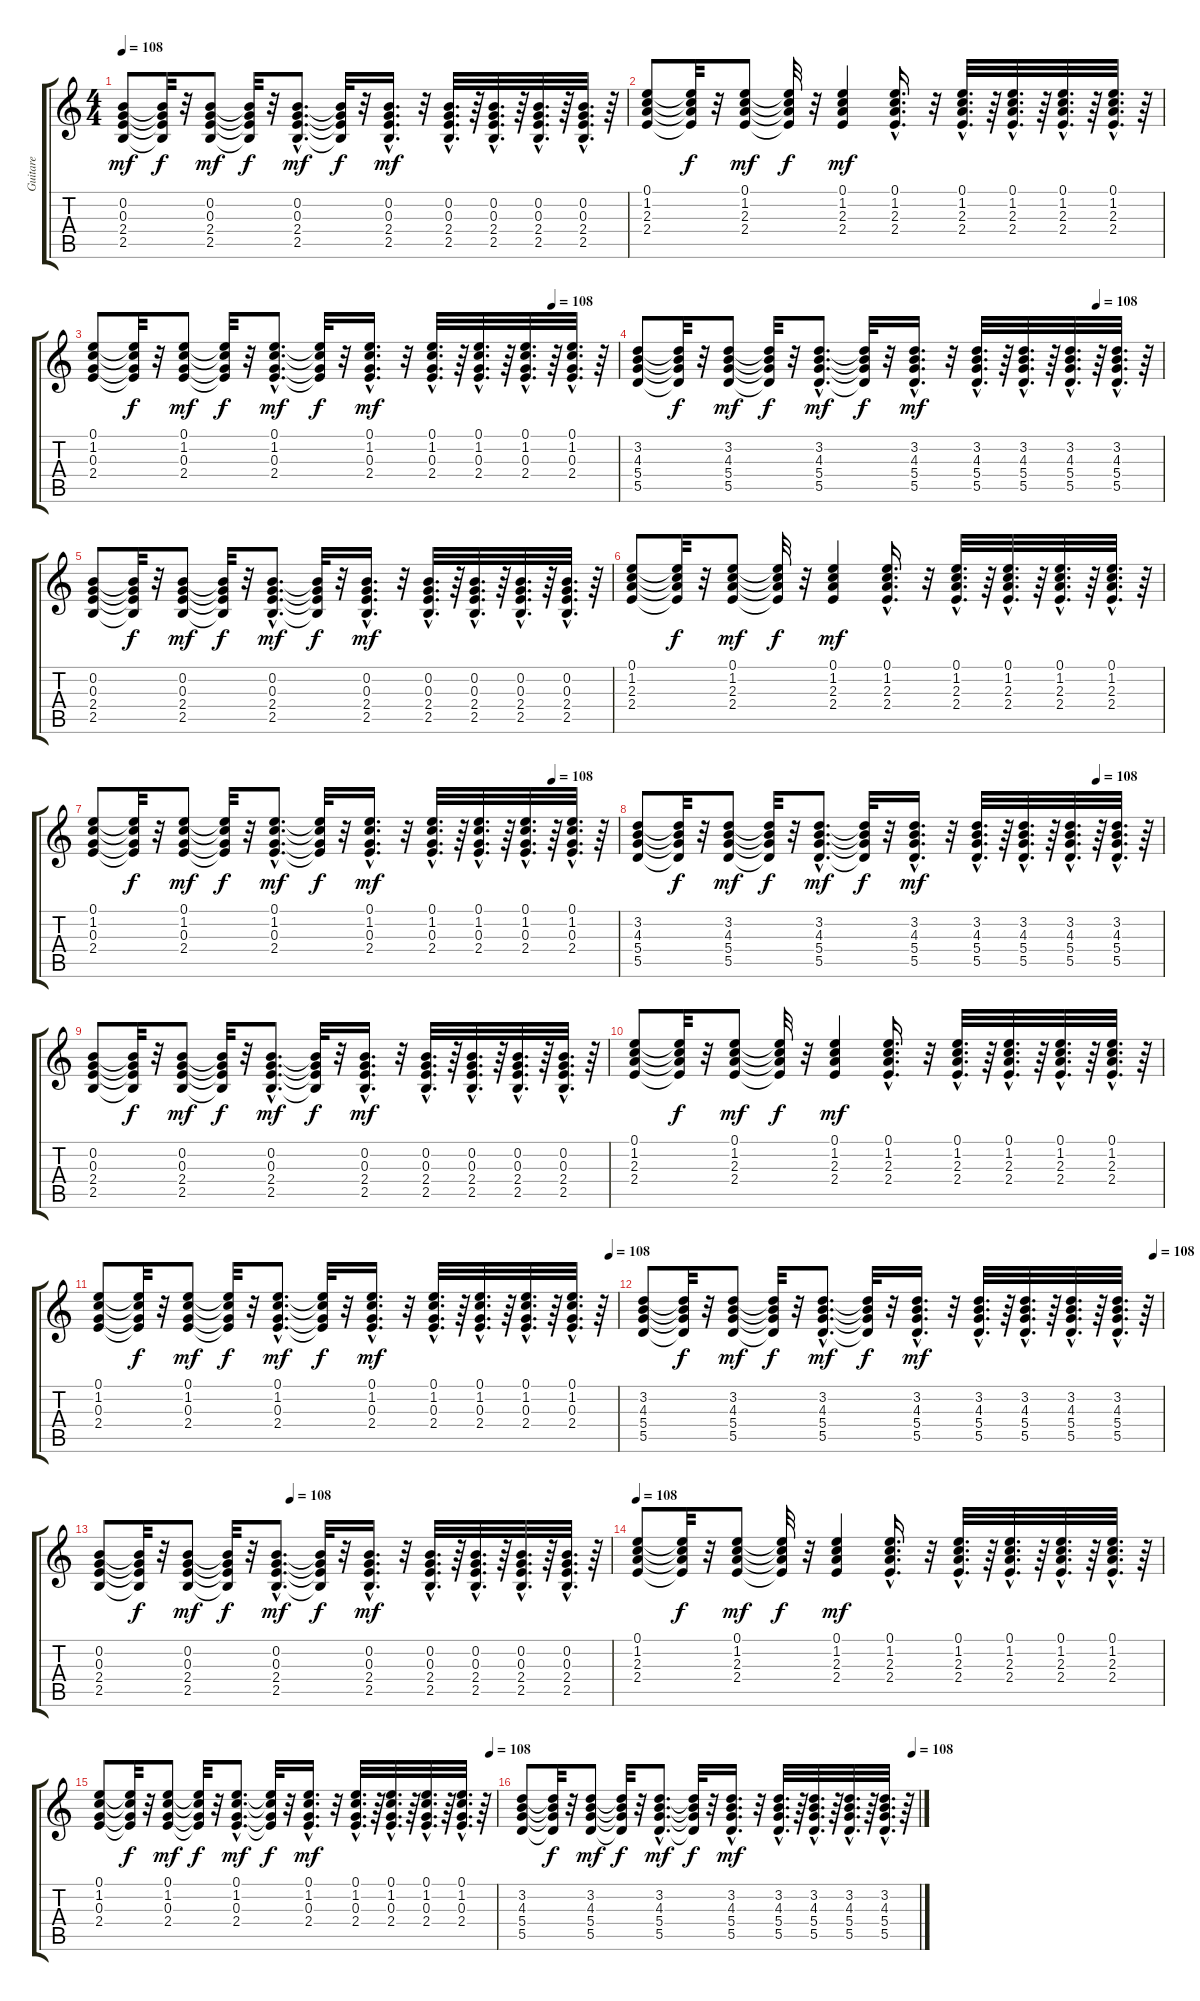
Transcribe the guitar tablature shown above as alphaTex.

\track ("Guitare" "Guitare") {instrument acousticguitarnylon}
\staff {score tabs}
\tuning (E4 B3 G3 D3 A2 E2) {hide}
\ts (4 4)
\tempo 108
\clef g2
\ks c
(0.2 0.3 2.4 2.5).8{dy mf} (0.2{t} 0.3{t} 2.4{t} 2.5{t}).32{dy f} r.32 (0.2 0.3 2.4 2.5).8{dy mf} (0.2{t} 0.3{t} 2.4{t} 2.5{t}).32{dy f} r.32 (0.2{hac} 0.3{hac} 2.4{hac} 2.5{hac}).8{d dy mf} (0.2{t} 0.3{t} 2.4{t} 2.5{t}).32{dy f} r.32 (0.2{hac} 0.3{hac} 2.4{hac} 2.5{hac}).16{d dy mf} r.32 (0.2{hac} 0.3{hac} 2.4{hac} 2.5{hac}).32{d} r.64 (0.2{hac} 0.3{hac} 2.4{hac} 2.5{hac}).32{d} r.64 (0.2{hac} 0.3{hac} 2.4{hac} 2.5{hac}).32{d} r.64 (0.2{hac} 0.3{hac} 2.4{hac} 2.5{hac}).32{d} r.64 |
(0.1 1.2 2.3 2.4).8 (0.1{t} 1.2{t} 2.3{t} 2.4{t}).32{dy f} r.32 (0.1 1.2 2.3 2.4).8{dy mf} (0.1{t} 1.2{t} 2.3{t} 2.4{t}).32{dy f} r.32 (0.1 1.2 2.3 2.4).4{dy mf} (0.1{hac} 1.2{hac} 2.3{hac} 2.4{hac}).16{d} r.32 (0.1{hac} 1.2{hac} 2.3{hac} 2.4{hac}).32{d} r.64 (0.1{hac} 1.2{hac} 2.3{hac} 2.4{hac}).32{d} r.64 (0.1{hac} 1.2{hac} 2.3{hac} 2.4{hac}).32{d} r.64 (0.1{hac} 1.2{hac} 2.3{hac} 2.4{hac}).32{d} r.64 |
\tempo (108 0.875)
(0.1 1.2 0.3 2.4).8 (0.1{t} 1.2{t} 0.3{t} 2.4{t}).32{dy f} r.32 (0.1 1.2 0.3 2.4).8{dy mf} (0.1{t} 1.2{t} 0.3{t} 2.4{t}).32{dy f} r.32 (0.1{hac} 1.2{hac} 0.3{hac} 2.4{hac}).8{d dy mf} (0.1{t} 1.2{t} 0.3{t} 2.4{t}).32{dy f} r.32 (0.1{hac} 1.2{hac} 0.3{hac} 2.4{hac}).16{d dy mf} r.32 (0.1{hac} 1.2{hac} 0.3{hac} 2.4{hac}).32{d} r.64 (0.1{hac} 1.2{hac} 0.3{hac} 2.4{hac}).32{d} r.64 (0.1{hac} 1.2{hac} 0.3{hac} 2.4{hac}).32{d} r.64 (0.1{hac} 1.2{hac} 0.3{hac} 2.4{hac}).32{d} r.64 |
\tempo (108 0.875)
(3.2 4.3 5.4 5.5).8 (3.2{t} 4.3{t} 5.4{t} 5.5{t}).32{dy f} r.32 (3.2 4.3 5.4 5.5).8{dy mf} (3.2{t} 4.3{t} 5.4{t} 5.5{t}).32{dy f} r.32 (3.2{hac} 4.3{hac} 5.4{hac} 5.5{hac}).8{d dy mf} (3.2{t} 4.3{t} 5.4{t} 5.5{t}).32{dy f} r.32 (3.2{hac} 4.3{hac} 5.4{hac} 5.5{hac}).16{d dy mf} r.32 (3.2{hac} 4.3{hac} 5.4{hac} 5.5{hac}).32{d} r.64 (3.2{hac} 4.3{hac} 5.4{hac} 5.5{hac}).32{d} r.64 (3.2{hac} 4.3{hac} 5.4{hac} 5.5{hac}).32{d} r.64 (3.2{hac} 4.3{hac} 5.4{hac} 5.5{hac}).32{d} r.64 |
(0.2 0.3 2.4 2.5).8 (0.2{t} 0.3{t} 2.4{t} 2.5{t}).32{dy f} r.32 (0.2 0.3 2.4 2.5).8{dy mf} (0.2{t} 0.3{t} 2.4{t} 2.5{t}).32{dy f} r.32 (0.2{hac} 0.3{hac} 2.4{hac} 2.5{hac}).8{d dy mf} (0.2{t} 0.3{t} 2.4{t} 2.5{t}).32{dy f} r.32 (0.2{hac} 0.3{hac} 2.4{hac} 2.5{hac}).16{d dy mf} r.32 (0.2{hac} 0.3{hac} 2.4{hac} 2.5{hac}).32{d} r.64 (0.2{hac} 0.3{hac} 2.4{hac} 2.5{hac}).32{d} r.64 (0.2{hac} 0.3{hac} 2.4{hac} 2.5{hac}).32{d} r.64 (0.2{hac} 0.3{hac} 2.4{hac} 2.5{hac}).32{d} r.64 |
(0.1 1.2 2.3 2.4).8 (0.1{t} 1.2{t} 2.3{t} 2.4{t}).32{dy f} r.32 (0.1 1.2 2.3 2.4).8{dy mf} (0.1{t} 1.2{t} 2.3{t} 2.4{t}).32{dy f} r.32 (0.1 1.2 2.3 2.4).4{dy mf} (0.1{hac} 1.2{hac} 2.3{hac} 2.4{hac}).16{d} r.32 (0.1{hac} 1.2{hac} 2.3{hac} 2.4{hac}).32{d} r.64 (0.1{hac} 1.2{hac} 2.3{hac} 2.4{hac}).32{d} r.64 (0.1{hac} 1.2{hac} 2.3{hac} 2.4{hac}).32{d} r.64 (0.1{hac} 1.2{hac} 2.3{hac} 2.4{hac}).32{d} r.64 |
\tempo (108 0.875)
(0.1 1.2 0.3 2.4).8 (0.1{t} 1.2{t} 0.3{t} 2.4{t}).32{dy f} r.32 (0.1 1.2 0.3 2.4).8{dy mf} (0.1{t} 1.2{t} 0.3{t} 2.4{t}).32{dy f} r.32 (0.1{hac} 1.2{hac} 0.3{hac} 2.4{hac}).8{d dy mf} (0.1{t} 1.2{t} 0.3{t} 2.4{t}).32{dy f} r.32 (0.1{hac} 1.2{hac} 0.3{hac} 2.4{hac}).16{d dy mf} r.32 (0.1{hac} 1.2{hac} 0.3{hac} 2.4{hac}).32{d} r.64 (0.1{hac} 1.2{hac} 0.3{hac} 2.4{hac}).32{d} r.64 (0.1{hac} 1.2{hac} 0.3{hac} 2.4{hac}).32{d} r.64 (0.1{hac} 1.2{hac} 0.3{hac} 2.4{hac}).32{d} r.64 |
\tempo (108 0.875)
(3.2 4.3 5.4 5.5).8 (3.2{t} 4.3{t} 5.4{t} 5.5{t}).32{dy f} r.32 (3.2 4.3 5.4 5.5).8{dy mf} (3.2{t} 4.3{t} 5.4{t} 5.5{t}).32{dy f} r.32 (3.2{hac} 4.3{hac} 5.4{hac} 5.5{hac}).8{d dy mf} (3.2{t} 4.3{t} 5.4{t} 5.5{t}).32{dy f} r.32 (3.2{hac} 4.3{hac} 5.4{hac} 5.5{hac}).16{d dy mf} r.32 (3.2{hac} 4.3{hac} 5.4{hac} 5.5{hac}).32{d} r.64 (3.2{hac} 4.3{hac} 5.4{hac} 5.5{hac}).32{d} r.64 (3.2{hac} 4.3{hac} 5.4{hac} 5.5{hac}).32{d} r.64 (3.2{hac} 4.3{hac} 5.4{hac} 5.5{hac}).32{d} r.64 |
(0.2 0.3 2.4 2.5).8 (0.2{t} 0.3{t} 2.4{t} 2.5{t}).32{dy f} r.32 (0.2 0.3 2.4 2.5).8{dy mf} (0.2{t} 0.3{t} 2.4{t} 2.5{t}).32{dy f} r.32 (0.2{hac} 0.3{hac} 2.4{hac} 2.5{hac}).8{d dy mf} (0.2{t} 0.3{t} 2.4{t} 2.5{t}).32{dy f} r.32 (0.2{hac} 0.3{hac} 2.4{hac} 2.5{hac}).16{d dy mf} r.32 (0.2{hac} 0.3{hac} 2.4{hac} 2.5{hac}).32{d} r.64 (0.2{hac} 0.3{hac} 2.4{hac} 2.5{hac}).32{d} r.64 (0.2{hac} 0.3{hac} 2.4{hac} 2.5{hac}).32{d} r.64 (0.2{hac} 0.3{hac} 2.4{hac} 2.5{hac}).32{d} r.64 |
(0.1 1.2 2.3 2.4).8 (0.1{t} 1.2{t} 2.3{t} 2.4{t}).32{dy f} r.32 (0.1 1.2 2.3 2.4).8{dy mf} (0.1{t} 1.2{t} 2.3{t} 2.4{t}).32{dy f} r.32 (0.1 1.2 2.3 2.4).4{dy mf} (0.1{hac} 1.2{hac} 2.3{hac} 2.4{hac}).16{d} r.32 (0.1{hac} 1.2{hac} 2.3{hac} 2.4{hac}).32{d} r.64 (0.1{hac} 1.2{hac} 2.3{hac} 2.4{hac}).32{d} r.64 (0.1{hac} 1.2{hac} 2.3{hac} 2.4{hac}).32{d} r.64 (0.1{hac} 1.2{hac} 2.3{hac} 2.4{hac}).32{d} r.64 |
\tempo (108 0.984375)
(0.1 1.2 0.3 2.4).8 (0.1{t} 1.2{t} 0.3{t} 2.4{t}).32{dy f} r.32 (0.1 1.2 0.3 2.4).8{dy mf} (0.1{t} 1.2{t} 0.3{t} 2.4{t}).32{dy f} r.32 (0.1{hac} 1.2{hac} 0.3{hac} 2.4{hac}).8{d dy mf} (0.1{t} 1.2{t} 0.3{t} 2.4{t}).32{dy f} r.32 (0.1{hac} 1.2{hac} 0.3{hac} 2.4{hac}).16{d dy mf} r.32 (0.1{hac} 1.2{hac} 0.3{hac} 2.4{hac}).32{d} r.64 (0.1{hac} 1.2{hac} 0.3{hac} 2.4{hac}).32{d} r.64 (0.1{hac} 1.2{hac} 0.3{hac} 2.4{hac}).32{d} r.64 (0.1{hac} 1.2{hac} 0.3{hac} 2.4{hac}).32{d} r.64 |
\tempo (108 0.984375)
(3.2 4.3 5.4 5.5).8 (3.2{t} 4.3{t} 5.4{t} 5.5{t}).32{dy f} r.32 (3.2 4.3 5.4 5.5).8{dy mf} (3.2{t} 4.3{t} 5.4{t} 5.5{t}).32{dy f} r.32 (3.2{hac} 4.3{hac} 5.4{hac} 5.5{hac}).8{d dy mf} (3.2{t} 4.3{t} 5.4{t} 5.5{t}).32{dy f} r.32 (3.2{hac} 4.3{hac} 5.4{hac} 5.5{hac}).16{d dy mf} r.32 (3.2{hac} 4.3{hac} 5.4{hac} 5.5{hac}).32{d} r.64 (3.2{hac} 4.3{hac} 5.4{hac} 5.5{hac}).32{d} r.64 (3.2{hac} 4.3{hac} 5.4{hac} 5.5{hac}).32{d} r.64 (3.2{hac} 4.3{hac} 5.4{hac} 5.5{hac}).32{d} r.64 |
\tempo (108 0.375)
(0.2 0.3 2.4 2.5).8 (0.2{t} 0.3{t} 2.4{t} 2.5{t}).32{dy f} r.32 (0.2 0.3 2.4 2.5).8{dy mf} (0.2{t} 0.3{t} 2.4{t} 2.5{t}).32{dy f} r.32 (0.2{hac} 0.3{hac} 2.4{hac} 2.5{hac}).8{d dy mf} (0.2{t} 0.3{t} 2.4{t} 2.5{t}).32{dy f} r.32 (0.2{hac} 0.3{hac} 2.4{hac} 2.5{hac}).16{d dy mf} r.32 (0.2{hac} 0.3{hac} 2.4{hac} 2.5{hac}).32{d} r.64 (0.2{hac} 0.3{hac} 2.4{hac} 2.5{hac}).32{d} r.64 (0.2{hac} 0.3{hac} 2.4{hac} 2.5{hac}).32{d} r.64 (0.2{hac} 0.3{hac} 2.4{hac} 2.5{hac}).32{d} r.64 |
\tempo 108
(0.1 1.2 2.3 2.4).8 (0.1{t} 1.2{t} 2.3{t} 2.4{t}).32{dy f} r.32 (0.1 1.2 2.3 2.4).8{dy mf} (0.1{t} 1.2{t} 2.3{t} 2.4{t}).32{dy f} r.32 (0.1 1.2 2.3 2.4).4{dy mf} (0.1{hac} 1.2{hac} 2.3{hac} 2.4{hac}).16{d} r.32 (0.1{hac} 1.2{hac} 2.3{hac} 2.4{hac}).32{d} r.64 (0.1{hac} 1.2{hac} 2.3{hac} 2.4{hac}).32{d} r.64 (0.1{hac} 1.2{hac} 2.3{hac} 2.4{hac}).32{d} r.64 (0.1{hac} 1.2{hac} 2.3{hac} 2.4{hac}).32{d} r.64 |
\tempo (108 0.984375)
(0.1 1.2 0.3 2.4).8 (0.1{t} 1.2{t} 0.3{t} 2.4{t}).32{dy f} r.32 (0.1 1.2 0.3 2.4).8{dy mf} (0.1{t} 1.2{t} 0.3{t} 2.4{t}).32{dy f} r.32 (0.1{hac} 1.2{hac} 0.3{hac} 2.4{hac}).8{d dy mf} (0.1{t} 1.2{t} 0.3{t} 2.4{t}).32{dy f} r.32 (0.1{hac} 1.2{hac} 0.3{hac} 2.4{hac}).16{d dy mf} r.32 (0.1{hac} 1.2{hac} 0.3{hac} 2.4{hac}).32{d} r.64 (0.1{hac} 1.2{hac} 0.3{hac} 2.4{hac}).32{d} r.64 (0.1{hac} 1.2{hac} 0.3{hac} 2.4{hac}).32{d} r.64 (0.1{hac} 1.2{hac} 0.3{hac} 2.4{hac}).32{d} r.64 |
\tempo (108 0.984375)
(3.2 4.3 5.4 5.5).8 (3.2{t} 4.3{t} 5.4{t} 5.5{t}).32{dy f} r.32 (3.2 4.3 5.4 5.5).8{dy mf} (3.2{t} 4.3{t} 5.4{t} 5.5{t}).32{dy f} r.32 (3.2{hac} 4.3{hac} 5.4{hac} 5.5{hac}).8{d dy mf} (3.2{t} 4.3{t} 5.4{t} 5.5{t}).32{dy f} r.32 (3.2{hac} 4.3{hac} 5.4{hac} 5.5{hac}).16{d dy mf} r.32 (3.2{hac} 4.3{hac} 5.4{hac} 5.5{hac}).32{d} r.64 (3.2{hac} 4.3{hac} 5.4{hac} 5.5{hac}).32{d} r.64 (3.2{hac} 4.3{hac} 5.4{hac} 5.5{hac}).32{d} r.64 (3.2{hac} 4.3{hac} 5.4{hac} 5.5{hac}).32{d} r.64
